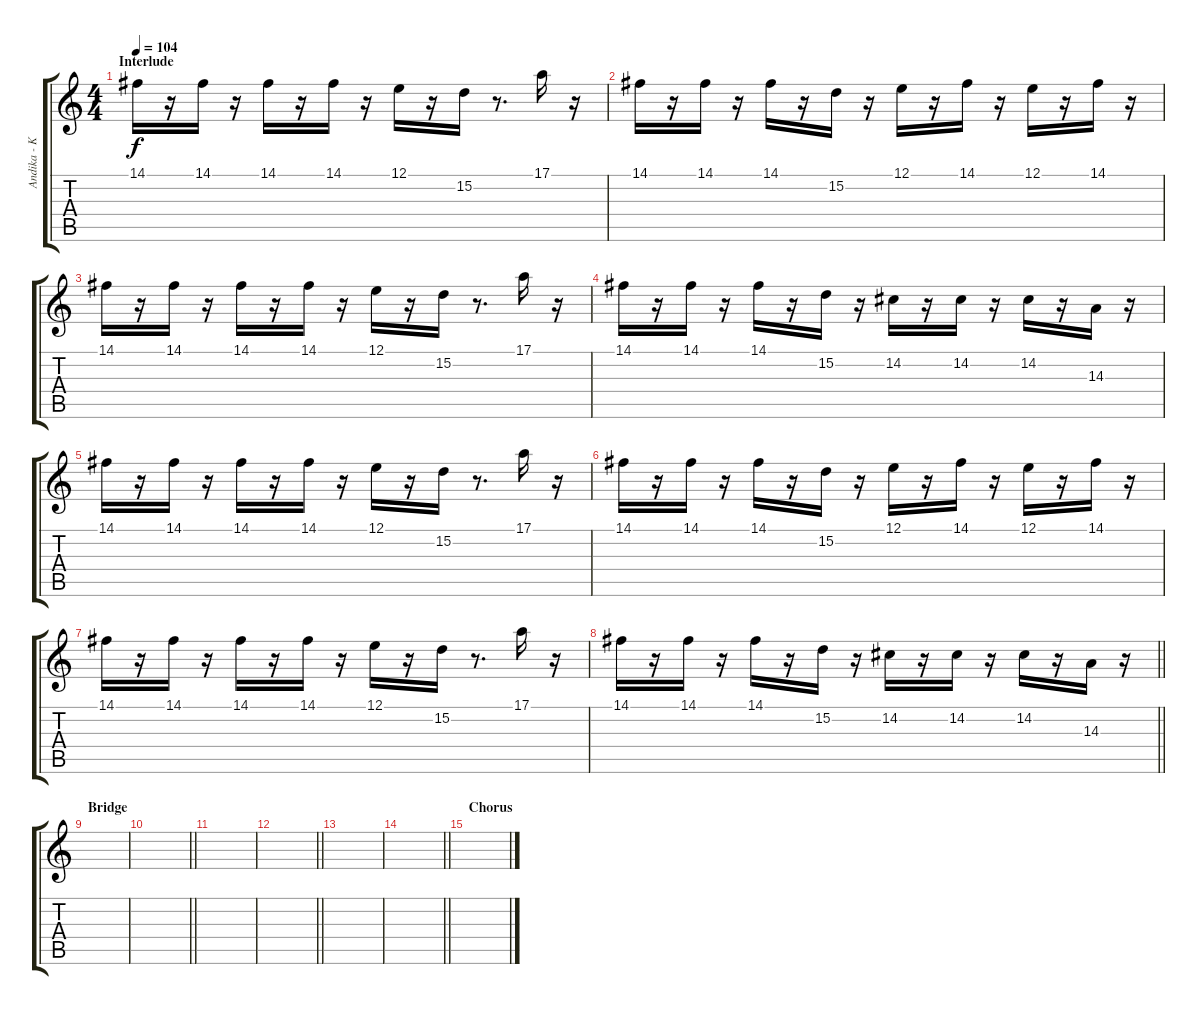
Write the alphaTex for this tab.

\track ("Andika - Keyboard" "Andika - K") {instrument stringensemble2}
\staff {score tabs}
\tuning (E4 B3 G3 D3 A2 E2) {hide}
\ts (4 4)
\section ("" "Interlude")
\tempo 104
\clef g2
\ks c
14.1.16{dy f instrument violin} r.16 14.1.16 r.16 14.1.16 r.16 14.1.16 r.16 12.1.16 r.16 15.2.16 r.8{d} 17.1.16 r.16 |
14.1.16 r.16 14.1.16 r.16 14.1.16 r.16 15.2.16 r.16 12.1.16 r.16 14.1.16 r.16 12.1.16 r.16 14.1.16 r.16 |
14.1.16 r.16 14.1.16 r.16 14.1.16 r.16 14.1.16 r.16 12.1.16 r.16 15.2.16 r.8{d} 17.1.16 r.16 |
14.1.16 r.16 14.1.16 r.16 14.1.16 r.16 15.2.16 r.16 14.2.16 r.16 14.2.16 r.16 14.2.16 r.16 14.3.16 r.16 |
14.1.16 r.16 14.1.16 r.16 14.1.16 r.16 14.1.16 r.16 12.1.16 r.16 15.2.16 r.8{d} 17.1.16 r.16 |
14.1.16 r.16 14.1.16 r.16 14.1.16 r.16 15.2.16 r.16 12.1.16 r.16 14.1.16 r.16 12.1.16 r.16 14.1.16 r.16 |
14.1.16 r.16 14.1.16 r.16 14.1.16 r.16 14.1.16 r.16 12.1.16 r.16 15.2.16 r.8{d} 17.1.16 r.16 |
\barLineRight lightlight
14.1.16 r.16 14.1.16 r.16 14.1.16 r.16 15.2.16 r.16 14.2.16 r.16 14.2.16 r.16 14.2.16 r.16 14.3.16 r.16 |
\section ("" "Bridge")
|
\barLineRight lightlight
|
|
\barLineRight lightlight
|
|
\barLineRight lightlight
|
\section ("" "Chorus")
